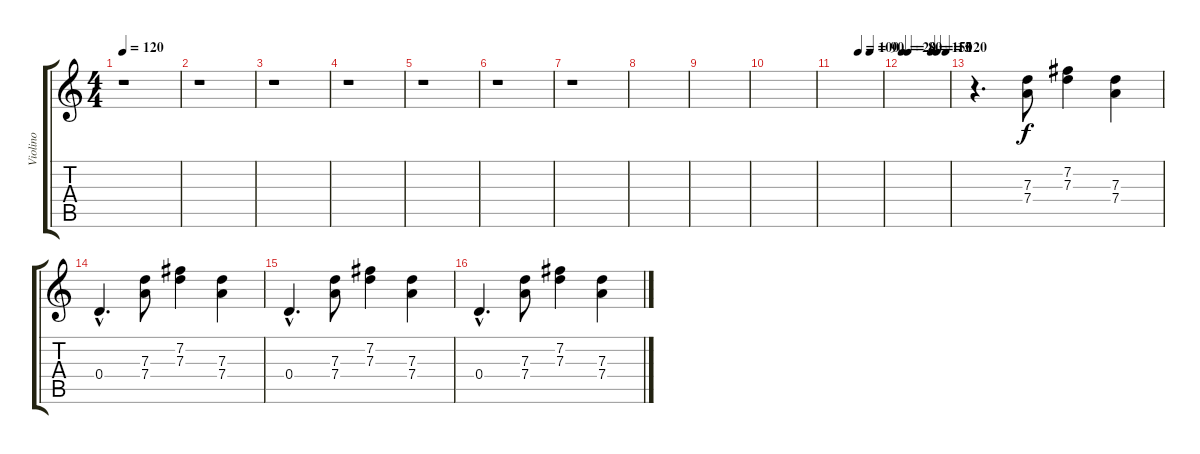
\track ("Violino" "Violino") {instrument electricguitarmuted}
\staff {score tabs}
\tuning (E4 B3 G3 D3 A2 E2) {hide}
\ts (4 4)
\tempo 120
\clef g2
\ks c
r.1{dy f} |
r.1 |
r.1 |
r.1 |
r.1 |
r.1 |
r.1 |
|
|
|
\tempo (100 0.5)
\tempo (90 0.75)
|
\tempo 20
\tempo (80 0.125)
\tempo (150 0.625)
\tempo (15 0.75)
\tempo (120 0.9375)
|
r.4{d} (7.3 7.4).8 (7.2 7.3).4 (7.3 7.4).4 |
0.4{hac}.4{d} (7.3 7.4).8 (7.2 7.3).4 (7.3 7.4).4 |
0.4{hac}.4{d} (7.3 7.4).8 (7.2 7.3).4 (7.3 7.4).4 |
0.4{hac}.4{d} (7.3 7.4).8 (7.2 7.3).4 (7.3 7.4).4
